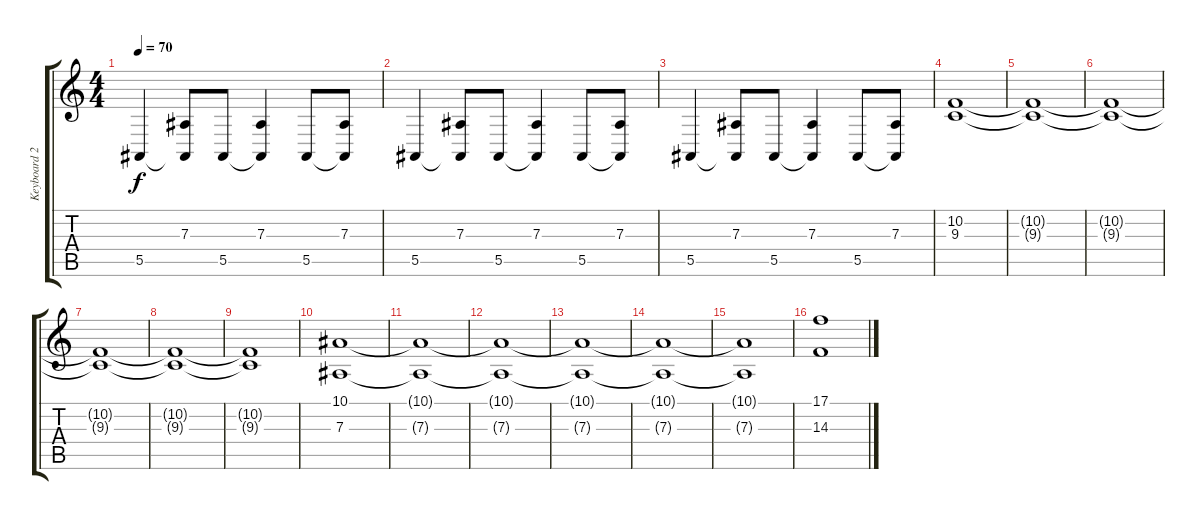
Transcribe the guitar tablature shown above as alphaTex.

\track ("Keyboard 2 (Strings)" "Keyboard 2") {instrument stringensemble1}
\staff {score tabs}
\tuning (C4 G3 Eb3 Bb2 F2 C2) {hide}
\ts (4 4)
\tempo 70
\clef g2
\ks c
5.5.4{dy f} (7.3 5.5{t}).8 5.5.8 (7.3 5.5{t}).4 5.5.8 (7.3 5.5{t}).8 |
5.5.4 (7.3 5.5{t}).8 5.5.8 (7.3 5.5{t}).4 5.5.8 (7.3 5.5{t}).8 |
5.5.4 (7.3 5.5{t}).8 5.5.8 (7.3 5.5{t}).4 5.5.8 (7.3 5.5{t}).8 |
(10.2 9.3).1 |
(10.2{t} 9.3{t}).1 |
(10.2{t} 9.3{t}).1 |
(10.2{t} 9.3{t}).1 |
(10.2{t} 9.3{t}).1 |
(10.2{t} 9.3{t}).1 |
(10.1 7.3).1 |
(10.1{t} 7.3{t}).1 |
(10.1{t} 7.3{t}).1 |
(10.1{t} 7.3{t}).1 |
(10.1{t} 7.3{t}).1 |
(10.1{t} 7.3{t}).1 |
(17.1 14.3).1
